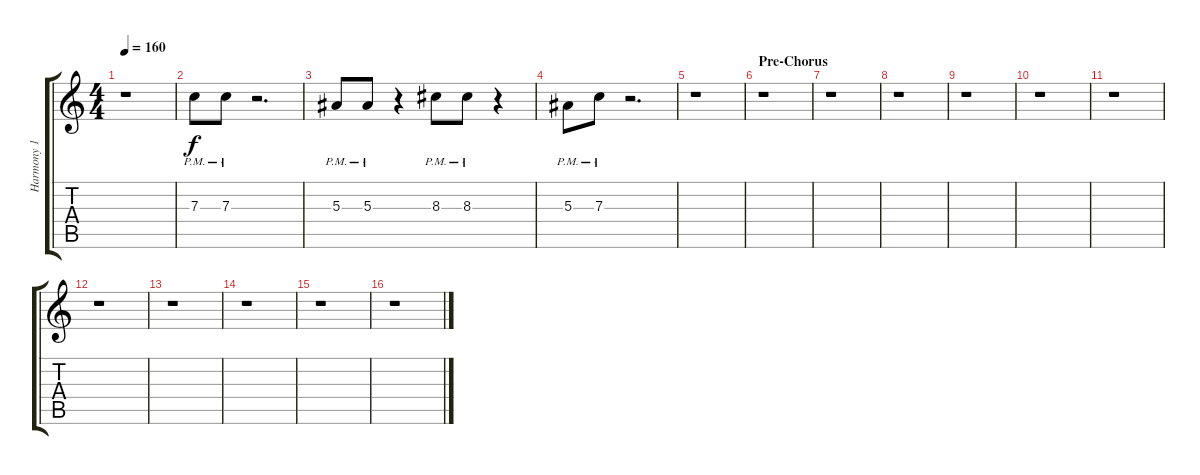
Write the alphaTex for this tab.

\track ("Harmony 1" "Harmony 1") {instrument overdrivenguitar}
\staff {score tabs}
\tuning (D4 A3 F3 C3 G2 C2) {hide}
\ts (4 4)
\tempo 160
\clef g2
\ks aminor
r.1{dy f} |
7.3{pm}.8 7.3{pm}.8 r.2{d} |
5.3{pm}.8 5.3{pm}.8 r.4 8.3{pm}.8 8.3{pm}.8 r.4 |
5.3{pm}.8 7.3{pm}.8 r.2{d} |
r.1 |
\section ("" "Pre-Chorus")
r.1 |
r.1 |
r.1 |
r.1 |
r.1 |
r.1 |
r.1 |
r.1 |
r.1 |
r.1 |
r.1
